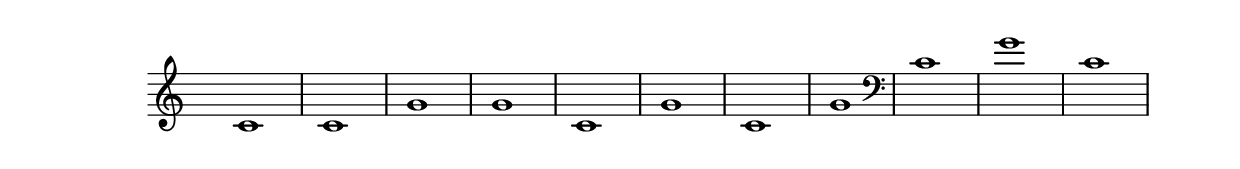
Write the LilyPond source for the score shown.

\version "2.10.33"

%%\header { texidoc="1 - Nota Nova"}

\relative c' {
  \override Staff.TimeSignature #'transparent = ##t
  \override Score.BarNumber #'transparent = ##t
  \override Score.RehearsalMark #'font-size = #-2

  %% CLARINETE
  \tag #'cl {
    c1
  }
  %% FLAUTA
  \tag #'fl {
    c
  }
  %% OBOÉ
  \tag #'ob {
    g'
  }
  %% SAX ALTO
  \tag #'saxa {
    g
  }
  %% SAX TENOR
  \tag #'saxt {
    c,  
  }
  %% SAX GENES
  \tag #'saxg {
    g'
  }
  %% TROMPETE
  \tag #'tpt {
    c, 
  }
  %% TROMPA
  \tag #'tpa {
    g'
  }
  %% TROMBONE

  \tag #'tbn {
    \clef bass
    c,
  }
  %% TUBA MIB
  \tag #'tbamib {
    \clef bass
    g'
  }
  %% TUBA SIB
  \tag #'tbasib {
    \clef bass
    c,
  }

  %% END DOCUMENT
}
